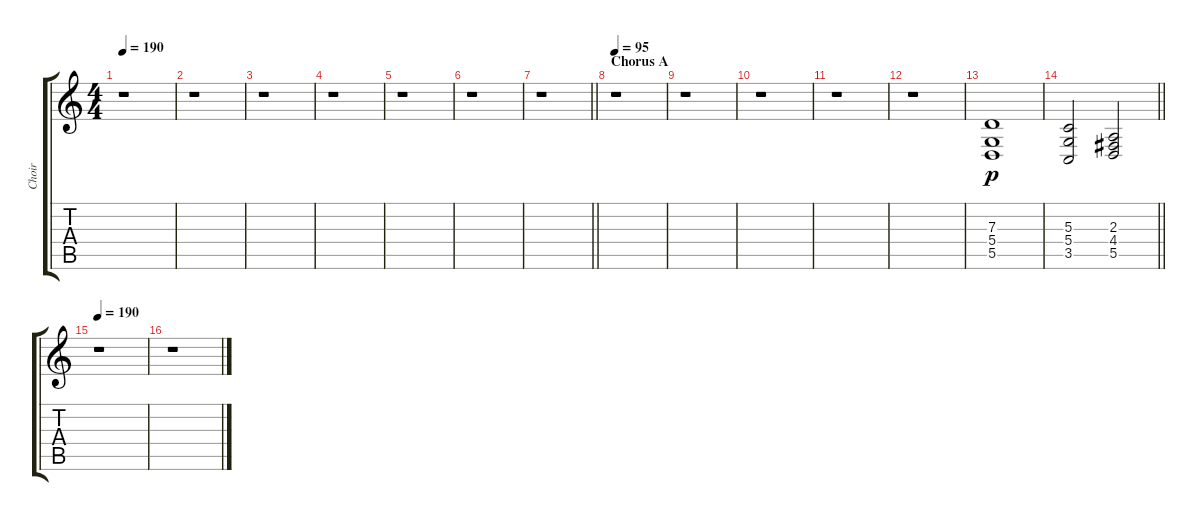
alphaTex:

\track ("Choir" "Choir") {instrument choiraahs}
\staff {score tabs}
\tuning (E4 B3 G3 D3 A2 E2) {hide}
\ts (4 4)
\tempo 190
\clef g2
\ks c
r.1{dy f} |
r.1 |
r.1 |
r.1 |
r.1 |
r.1 |
\barLineRight lightlight
r.1 |
\section ("" "Chorus A")
\tempo 95
r.1 |
r.1 |
r.1 |
r.1 |
r.1 |
(7.3 5.4 5.5).1{dy p} |
\barLineRight lightlight
(5.3 5.4 3.5).2 (2.3 4.4 5.5).2 |
\section ("" "")
\tempo 190
r.1 |
r.1
